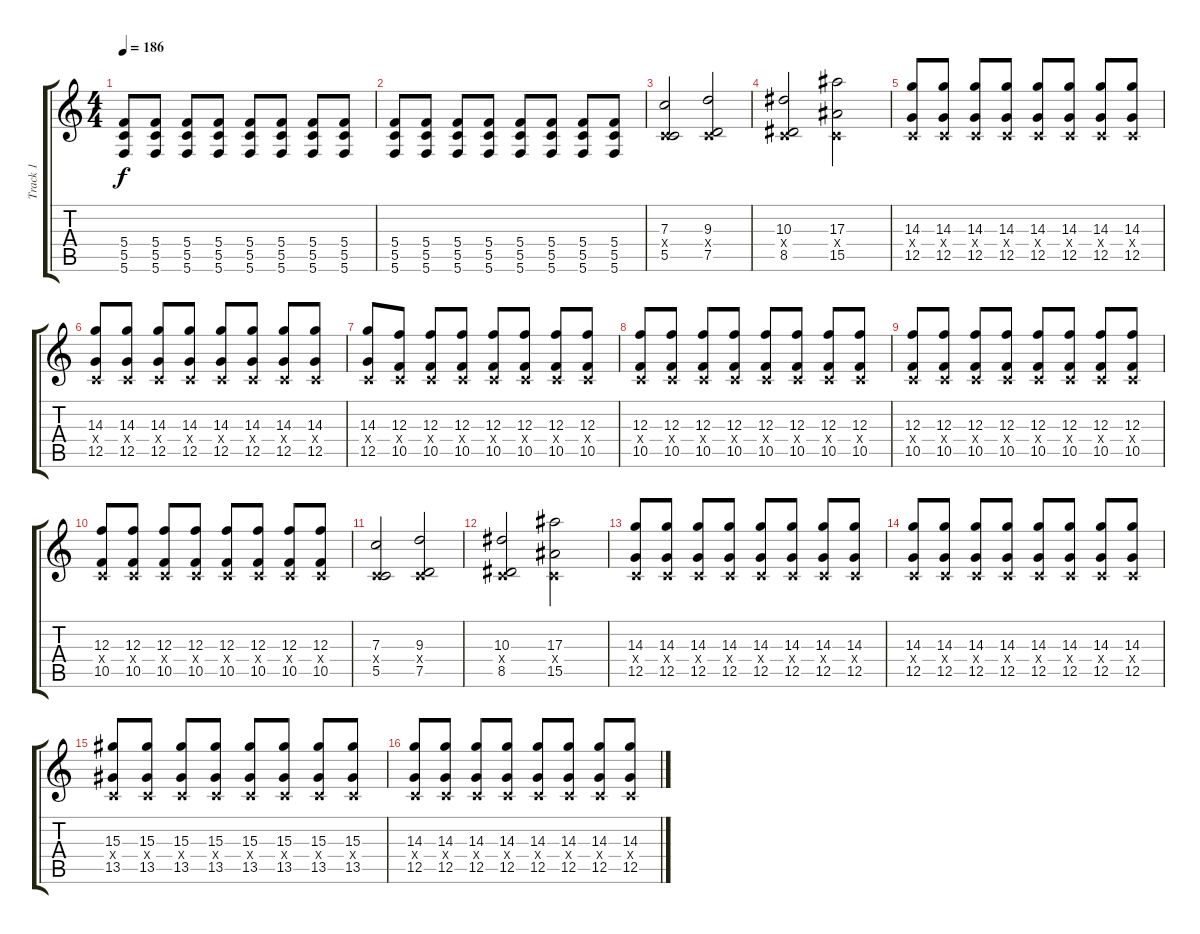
\track ("Track 1" "Track 1") {instrument distortionguitar}
\staff {score tabs}
\tuning (D4 A3 F3 C3 G2 C2) {hide}
\ts (4 4)
\tempo 186
\clef g2
\ks c
(5.4 5.5 5.6).8{dy f} (5.4 5.5 5.6).8 (5.4 5.5 5.6).8 (5.4 5.5 5.6).8 (5.4 5.5 5.6).8 (5.4 5.5 5.6).8 (5.4 5.5 5.6).8 (5.4 5.5 5.6).8 |
(5.4 5.5 5.6).8 (5.4 5.5 5.6).8 (5.4 5.5 5.6).8 (5.4 5.5 5.6).8 (5.4 5.5 5.6).8 (5.4 5.5 5.6).8 (5.4 5.5 5.6).8 (5.4 5.5 5.6).8 |
(7.3 0.4{x} 5.5).2 (9.3 0.4{x} 7.5).2 |
(10.3 0.4{x} 8.5).2 (17.3 0.4{x} 15.5).2 |
(14.3 0.4{x} 12.5).8 (14.3 0.4{x} 12.5).8 (14.3 0.4{x} 12.5).8 (14.3 0.4{x} 12.5).8 (14.3 0.4{x} 12.5).8 (14.3 0.4{x} 12.5).8 (14.3 0.4{x} 12.5).8 (14.3 0.4{x} 12.5).8 |
(14.3 0.4{x} 12.5).8 (14.3 0.4{x} 12.5).8 (14.3 0.4{x} 12.5).8 (14.3 0.4{x} 12.5).8 (14.3 0.4{x} 12.5).8 (14.3 0.4{x} 12.5).8 (14.3 0.4{x} 12.5).8 (14.3 0.4{x} 12.5).8 |
(14.3 0.4{x} 12.5).8 (12.3 0.4{x} 10.5).8 (12.3 0.4{x} 10.5).8 (12.3 0.4{x} 10.5).8 (12.3 0.4{x} 10.5).8 (12.3 0.4{x} 10.5).8 (12.3 0.4{x} 10.5).8 (12.3 0.4{x} 10.5).8 |
(12.3 0.4{x} 10.5).8 (12.3 0.4{x} 10.5).8 (12.3 0.4{x} 10.5).8 (12.3 0.4{x} 10.5).8 (12.3 0.4{x} 10.5).8 (12.3 0.4{x} 10.5).8 (12.3 0.4{x} 10.5).8 (12.3 0.4{x} 10.5).8 |
(12.3 0.4{x} 10.5).8 (12.3 0.4{x} 10.5).8 (12.3 0.4{x} 10.5).8 (12.3 0.4{x} 10.5).8 (12.3 0.4{x} 10.5).8 (12.3 0.4{x} 10.5).8 (12.3 0.4{x} 10.5).8 (12.3 0.4{x} 10.5).8 |
(12.3 0.4{x} 10.5).8 (12.3 0.4{x} 10.5).8 (12.3 0.4{x} 10.5).8 (12.3 0.4{x} 10.5).8 (12.3 0.4{x} 10.5).8 (12.3 0.4{x} 10.5).8 (12.3 0.4{x} 10.5).8 (12.3 0.4{x} 10.5).8 |
(7.3 0.4{x} 5.5).2 (9.3 0.4{x} 7.5).2 |
(10.3 0.4{x} 8.5).2 (17.3 0.4{x} 15.5).2 |
(14.3 0.4{x} 12.5).8 (14.3 0.4{x} 12.5).8 (14.3 0.4{x} 12.5).8 (14.3 0.4{x} 12.5).8 (14.3 0.4{x} 12.5).8 (14.3 0.4{x} 12.5).8 (14.3 0.4{x} 12.5).8 (14.3 0.4{x} 12.5).8 |
(14.3 0.4{x} 12.5).8 (14.3 0.4{x} 12.5).8 (14.3 0.4{x} 12.5).8 (14.3 0.4{x} 12.5).8 (14.3 0.4{x} 12.5).8 (14.3 0.4{x} 12.5).8 (14.3 0.4{x} 12.5).8 (14.3 0.4{x} 12.5).8 |
(15.3 0.4{x} 13.5).8 (15.3 0.4{x} 13.5).8 (15.3 0.4{x} 13.5).8 (15.3 0.4{x} 13.5).8 (15.3 0.4{x} 13.5).8 (15.3 0.4{x} 13.5).8 (15.3 0.4{x} 13.5).8 (15.3 0.4{x} 13.5).8 |
(14.3 0.4{x} 12.5).8 (14.3 0.4{x} 12.5).8 (14.3 0.4{x} 12.5).8 (14.3 0.4{x} 12.5).8 (14.3 0.4{x} 12.5).8 (14.3 0.4{x} 12.5).8 (14.3 0.4{x} 12.5).8 (14.3 0.4{x} 12.5).8
